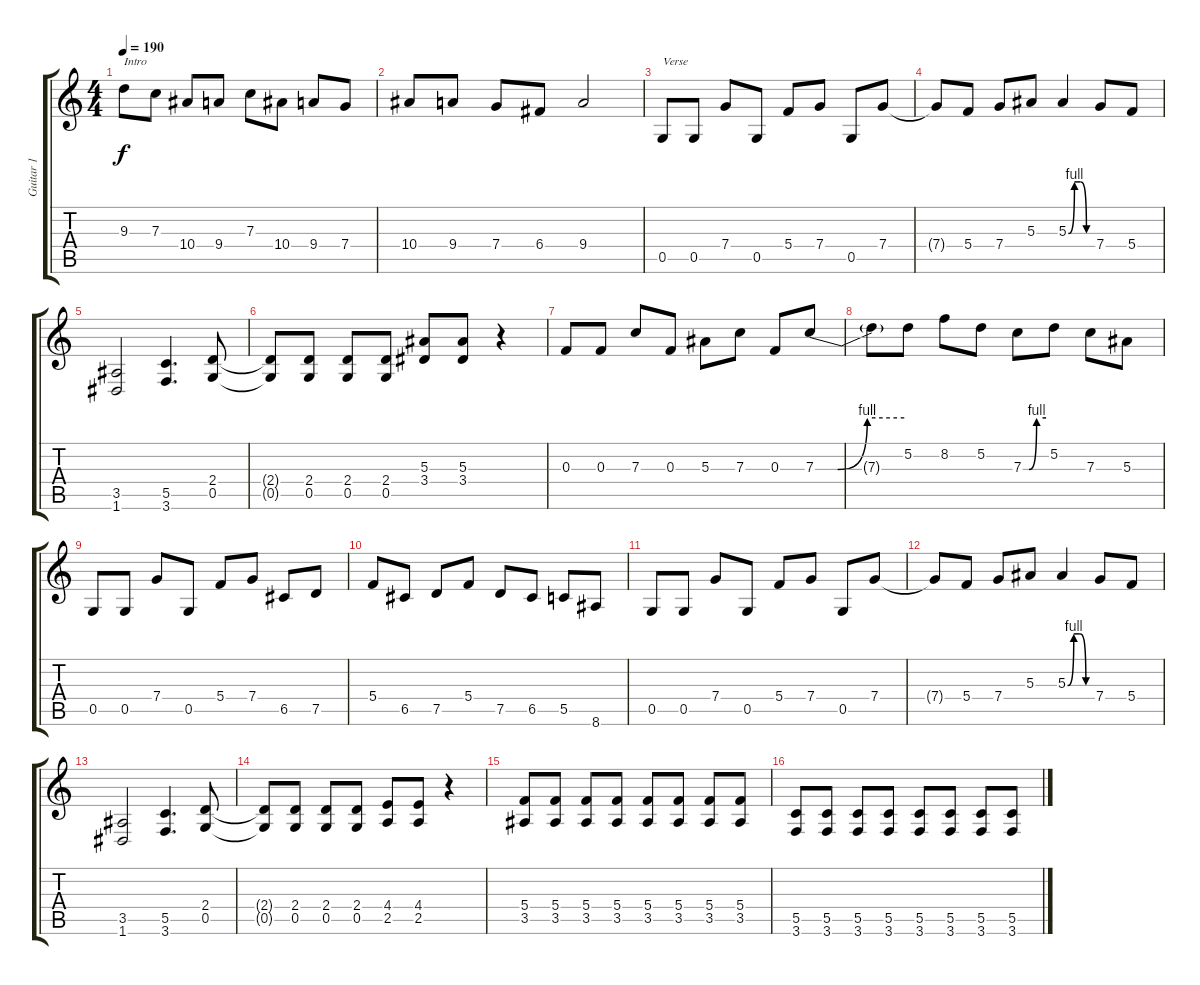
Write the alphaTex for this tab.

\track ("Guitar 1" "Guitar 1") {instrument acousticguitarnylon}
\staff {score tabs}
\tuning (D4 A3 F3 C3 G2 D2) {hide}
\ts (4 4)
\tempo 190
\clef g2
\ks c
9.3.8{txt "Intro" dy f instrument acousticguitarnylon} 7.3.8 10.4.8 9.4.8 7.3.8 10.4.8 9.4.8 7.4.8 |
10.4.8 9.4.8 7.4.8 6.4.8 9.4.2 |
0.5.8{txt "Verse"} 0.5.8 7.4.8 0.5.8 5.4.8 7.4.8 0.5.8 7.4.8 |
7.4{t}.8 5.4.8 7.4.8 5.3.8 5.3{be (custom 0 0 15 4 30 4 45 0 60 0)}.4 7.4.8 5.4.8 |
(3.5 1.6).2 (5.5 3.6).4{d} (2.4 0.5).8 |
(2.4{t} 0.5{t}).8 (2.4 0.5).8 (2.4 0.5).8 (2.4 0.5).8 (5.3 3.4).8 (5.3 3.4).8 r.4 |
0.3.8 0.3.8 7.3.8 0.3.8 5.3.8 7.3.8 0.3.8 7.3{be (custom 0 0 15 0 35 4 60 4)}.8 |
7.3{t}.8 5.2.8 8.2.8 5.2.8 7.3{be (custom 0 0 15 0 35 4 60 4)}.8 5.2.8 7.3.8 5.3.8 |
0.5.8 0.5.8 7.4.8 0.5.8 5.4.8 7.4.8 6.5.8 7.5.8 |
5.4.8 6.5.8 7.5.8 5.4.8 7.5.8 6.5.8 5.5.8 8.6.8 |
0.5.8 0.5.8 7.4.8 0.5.8 5.4.8 7.4.8 0.5.8 7.4.8 |
7.4{t}.8 5.4.8 7.4.8 5.3.8 5.3{be (custom 0 0 15 4 30 4 45 0 60 0)}.4 7.4.8 5.4.8 |
(3.5 1.6).2 (5.5 3.6).4{d} (2.4 0.5).8 |
(2.4{t} 0.5{t}).8 (2.4 0.5).8 (2.4 0.5).8 (2.4 0.5).8 (4.4 2.5).8 (4.4 2.5).8 r.4 |
(5.4 3.5).8 (5.4 3.5).8 (5.4 3.5).8 (5.4 3.5).8 (5.4 3.5).8 (5.4 3.5).8 (5.4 3.5).8 (5.4 3.5).8 |
(5.5 3.6).8 (5.5 3.6).8 (5.5 3.6).8 (5.5 3.6).8 (5.5 3.6).8 (5.5 3.6).8 (5.5 3.6).8 (5.5 3.6).8
